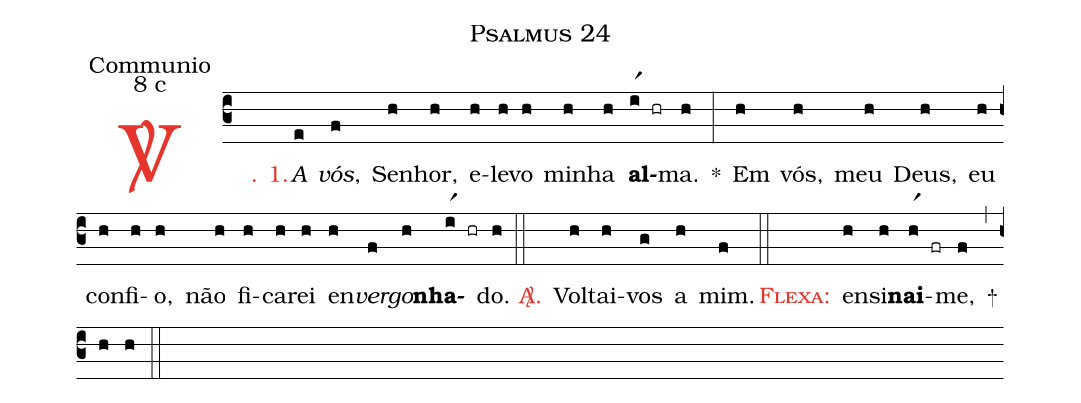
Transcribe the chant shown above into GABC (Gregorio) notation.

name: Psalmus 24;
office-part: Communio;
mode: 8;
mode-differentia: c;
%%
(c3)

<c><sp>V/</sp>. 1.</c>() <i>A</i>(e) <i>vós</i>,(f) Se(h)nhor,(h) e(h)le(h)vo(h) mi(h)nha(h) <b>al</b>(ir1 hr)ma.(h) *(:) Em(h) vós,(h) meu(h) Deus,(h) eu(h) con(h)fi(h)o,(h) não(h) fi(h)ca(h)rei(h) en(h)<i>ver</i>(f)<i>go</i>(h)<b>nha</b>(ir1 hr)do.(h)

(::)

<nlba><c><sp>A/</sp>.</c>() Vol</nlba>(h)tai-(h)vos(g) a(h) mim.(f)

(::)

<nlba><c><sc>Flexa</sc>:</c>() en</nlba>(h)si(h)<b>nai</b>-(hr1 fr)me,(f) +(,) (h) (h)

(::)
